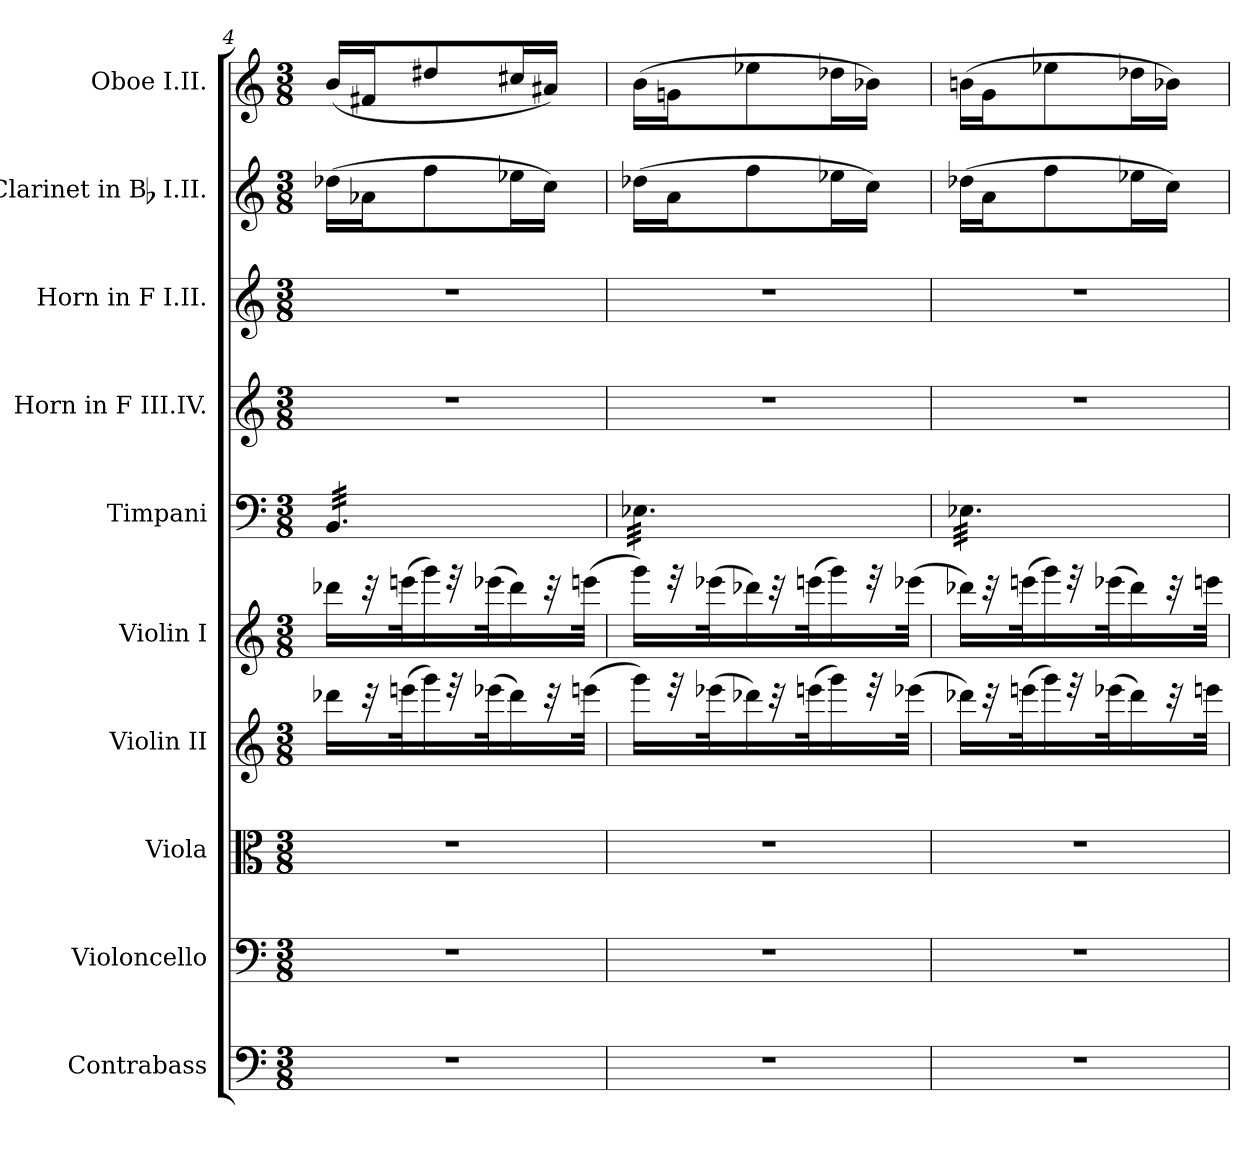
**kern	**kern	**kern	**kern	**kern	**kern	**kern	**kern	**kern	**kern
*part10	*part9	*part8	*part7	*part6	*part5	*part4	*part3	*part2	*part1
*staff10	*staff9	*staff8	*staff7	*staff6	*staff5	*staff4	*staff3	*staff2	*staff1
*I"Contrabass	*I"Violoncello	*I"Viola	*I"Violin II	*I"Violin I	*I"Timpani	*I"Horn in F III.IV.	*I"Horn in F I.II.	*I"Clarinet in Bb I.II.	*I"Oboe I.II.
*I'Cb.	*I'Vc.	*I'Vla.	*I'Vln. II	*I'Vln. I	*I'Timp.	*I'Hn.	*I'Hn.	*I'Cl.	*I'Ob.
*clefF4	*clefF4	*clefC3	*clefG2	*clefG2	*clefF4	*clefG2	*clefG2	*clefG2	*clefG2
*ITrd7c12	*	*	*	*	*	*ITrd4c7	*ITrd4c7	*ITrd1c2	*
*k[]	*k[]	*k[]	*k[]	*k[]	*k[]	*k[b-]	*k[b-]	*k[b-e-]	*k[]
*M3/8	*M3/8	*M3/8	*M3/8	*M3/8	*M3/8	*M3/8	*M3/8	*M3/8	*M3/8
=4	=4	=4	=4	=4	=4	=4	=4	=4	=4
*	*	*	*	*	*tremolo	*	*	*	*
8%3r	8%3r	8%3r	16ddd-XLL	16ddd-XLL	32BBLLL	8%3r	8%3r	(16cc-XLL	(16bLL
.	.	.	.	.	32BB	.	.	.	.
.	.	.	32r	32r	32BB	.	.	16g-XJ	16f#XJ
.	.	.	(32eeenK	(32eeenK	32BB	.	.	.	.
.	.	.	16ggg)	16ggg)	32BB	.	.	8ee-	8dd#X
.	.	.	.	.	32BB	.	.	.	.
.	.	.	32r	32r	32BB	.	.	.	.
.	.	.	(32eee-XK	(32eee-XK	32BB	.	.	.	.
.	.	.	16ddd-)	16ddd-)	32BB	.	.	16dd-XL	16cc#XL
.	.	.	.	.	32BB	.	.	.	.
.	.	.	32r	32r	32BB	.	.	16b-JJ)	16a#XJJ)
.	.	.	(32eeenJJk	(32eeenJJk	32BBJJJ	.	.	.	.
=5	=5	=5	=5	=5	=5	=5	=5	=5	=5
8%3r	8%3r	8%3r	16gggLL)	16gggLL)	32E-XLLL	8%3r	8%3r	(16cc-XLL	(16bLL
.	.	.	.	.	32E-X	.	.	.	.
.	.	.	32r	32r	32E-X	.	.	16gJ	16gnJ
.	.	.	(32eee-XK	(32eee-XK	32E-X	.	.	.	.
.	.	.	16ddd-X)	16ddd-X)	32E-X	.	.	8ee-	8ee-X
.	.	.	.	.	32E-X	.	.	.	.
.	.	.	32r	32r	32E-X	.	.	.	.
.	.	.	(32eeenK	(32eeenK	32E-X	.	.	.	.
.	.	.	16ggg)	16ggg)	32E-X	.	.	16dd-XL	16dd-XL
.	.	.	.	.	32E-X	.	.	.	.
.	.	.	32r	32r	32E-X	.	.	16b-JJ)	16b-XJJ)
.	.	.	(32eee-XJJk	(32eee-XJJk	32E-XJJJ	.	.	.	.
=6	=6	=6	=6	=6	=6	=6	=6	=6	=6
8%3r	8%3r	8%3r	16ddd-XLL)	16ddd-XLL)	32E-XLLL	8%3r	8%3r	(16cc-XLL	(16bnLL
.	.	.	.	.	32E-X	.	.	.	.
.	.	.	32r	32r	32E-X	.	.	16gJ	16gJ
.	.	.	(32eeenK	(32eeenK	32E-X	.	.	.	.
.	.	.	16ggg)	16ggg)	32E-X	.	.	8ee-	8ee-X
.	.	.	.	.	32E-X	.	.	.	.
.	.	.	32r	32r	32E-X	.	.	.	.
.	.	.	(32eee-XK	(32eee-XK	32E-X	.	.	.	.
.	.	.	16ddd-)	16ddd-)	32E-X	.	.	16dd-XL	16dd-XL
.	.	.	.	.	32E-X	.	.	.	.
.	.	.	32r	32r	32E-X	.	.	16b-JJ)	16b-XJJ)
.	.	.	32eeeniJJk	32eeeniJJk	32E-XJJJ	.	.	.	.
*	*	*	*	*	*Xtremolo	*	*	*	*
=	=	=	=	=	=	=	=	=	=
*-	*-	*-	*-	*-	*-	*-	*-	*-	*-
